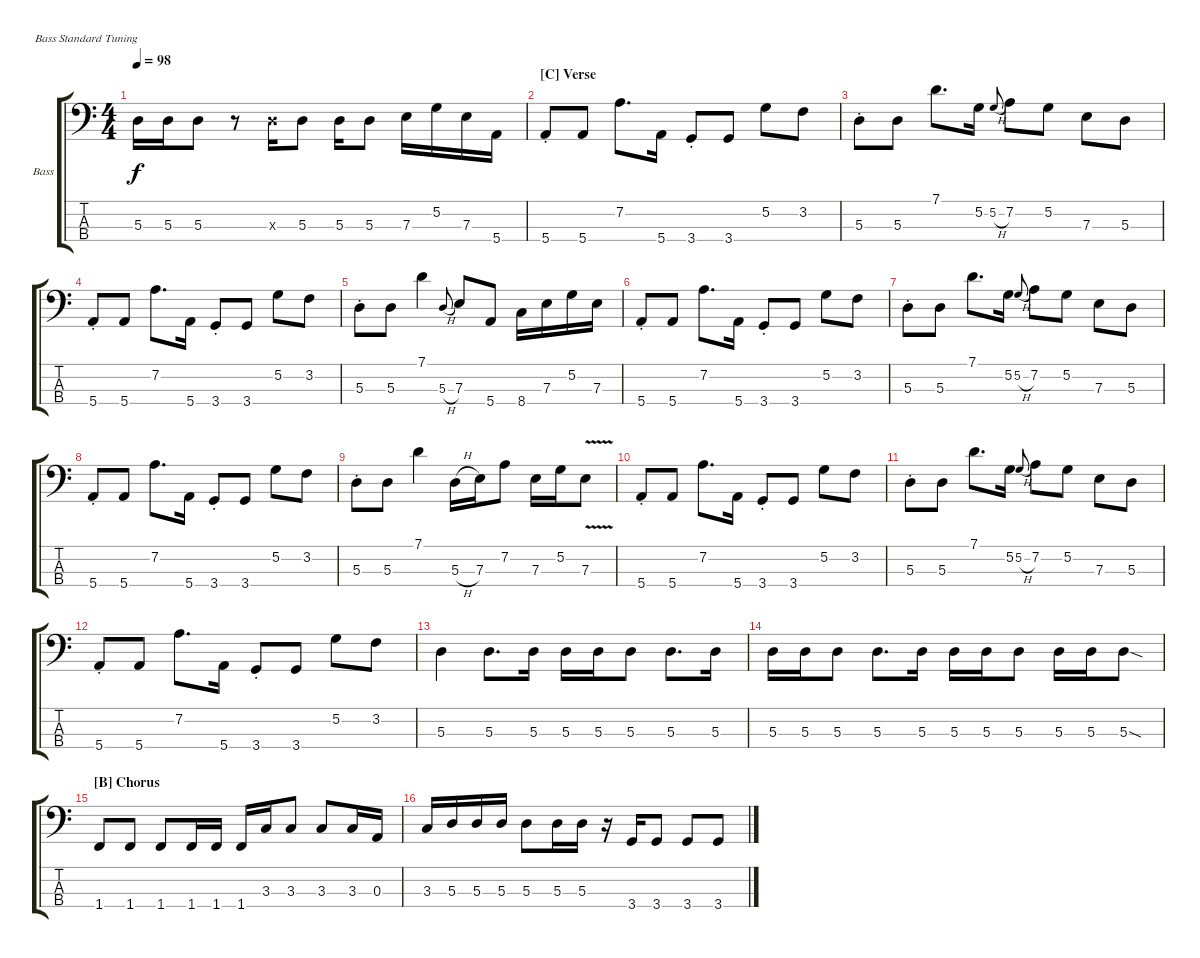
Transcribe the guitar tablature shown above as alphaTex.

\defaultSystemsLayout 4
\bracketExtendMode groupsimilarinstruments
\firstSystemTrackNameOrientation horizontal
\otherSystemsTrackNameOrientation horizontal
\track ("Bass (Flea (Micheal Balzary))" "Bass") {instrument electricbassfinger}
\staff {score tabs}
\tuning (G2 D2 A1 E1)
\ts (4 4)
\tempo 98
\clef f4
\ks c
5.3{t}.16{dy f} 5.3.16 5.3.8 r.8 5.3{x}.16 5.3.8 5.3.16 5.3.8 7.3.16 5.2.16 7.3.16 5.4.16 |
\section ("C" "Verse")
5.4{st}.8 5.4.8 7.2.8{d} 5.4.16 3.4{st}.8 3.4.8 5.2.8 3.2.8 |
5.3{st}.8 5.3.8 7.1.8{d} 5.2.16 5.2{h}.8{gr onbeat} 7.2.8 5.2.8 7.3.8 5.3.8 |
5.4{st}.8 5.4.8 7.2.8{d} 5.4.16 3.4{st}.8 3.4.8 5.2.8 3.2.8 |
5.3{st}.8 5.3.8 7.1.4 5.3{h}.8{gr onbeat} 7.3.8 5.4.8 8.4.16 7.3.16 5.2.16 7.3.16 |
5.4{st}.8 5.4.8 7.2.8{d} 5.4.16 3.4{st}.8 3.4.8 5.2.8 3.2.8 |
5.3{st}.8 5.3.8 7.1.8{d} 5.2.16 5.2{h}.8{gr onbeat} 7.2.8 5.2.8 7.3.8 5.3.8 |
5.4{st}.8 5.4.8 7.2.8{d} 5.4.16 3.4{st}.8 3.4.8 5.2.8 3.2.8 |
5.3{st}.8 5.3.8 7.1.4 5.3{h}.16 7.3.16 7.2.8 7.3.16 5.2.16 7.3{v}.8 |
5.4{st}.8 5.4.8 7.2.8{d} 5.4.16 3.4{st}.8 3.4.8 5.2.8 3.2.8 |
5.3{st}.8 5.3.8 7.1.8{d} 5.2.16 5.2{h}.8{gr onbeat} 7.2.8 5.2.8 7.3.8 5.3.8 |
5.4{st}.8 5.4.8 7.2.8{d} 5.4.16 3.4{st}.8 3.4.8 5.2.8 3.2.8 |
5.3.4 5.3.8{d} 5.3.16 5.3.16 5.3.16 5.3.8 5.3.8{d} 5.3.16 |
5.3.16 5.3.16 5.3.8 5.3.8{d} 5.3.16 5.3.16 5.3.16 5.3.8 5.3.16 5.3.16 5.3{sod}.8 |
\section ("B" "Chorus")
1.4.8 1.4.8 1.4.8 1.4.16 1.4.16 1.4.16 3.3.16 3.3.8 3.3.8 3.3.16 0.3.16 |
3.3.16 5.3.16 5.3.16 5.3.16 5.3.8 5.3.16 5.3.16 r.16 3.4.16 3.4.8 3.4.8 3.4.8
